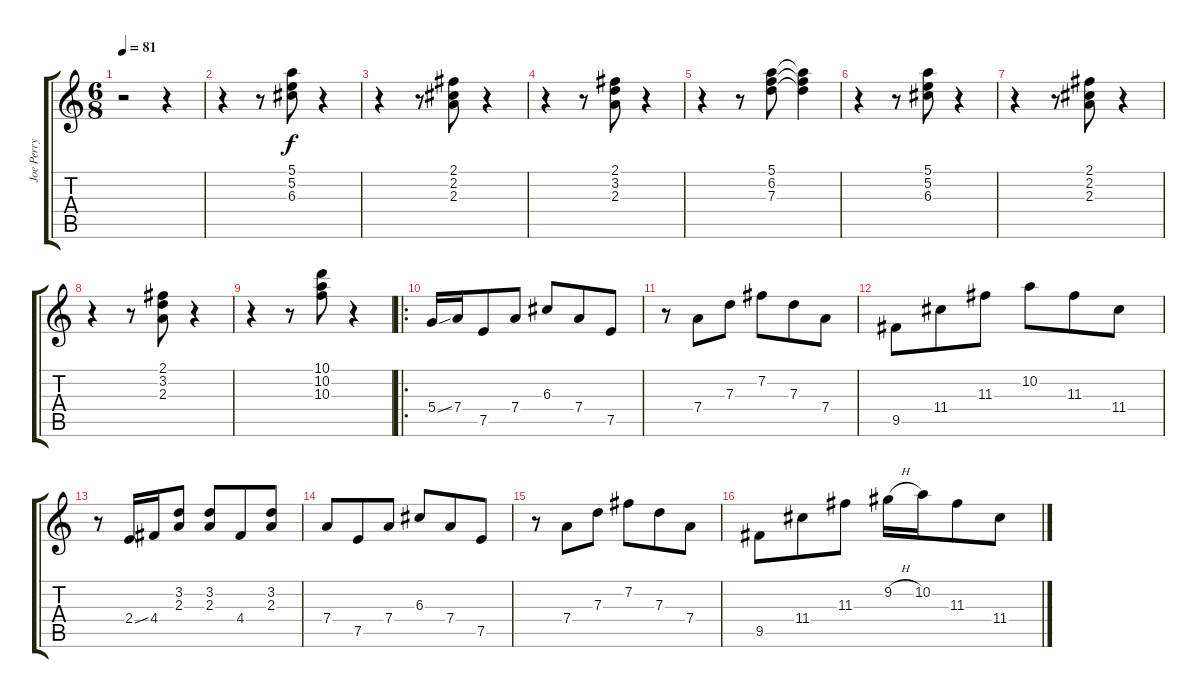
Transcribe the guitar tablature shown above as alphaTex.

\track ("Joe Perry " "Joe Perry ") {instrument electricguitarclean}
\staff {score tabs}
\tuning (E4 B3 G3 D3 A2 E2) {hide}
\ts (6 8)
\tempo 81
\clef g2
\ks c
r.2{dy f instrument electricguitarclean} r.4 |
r.4 r.8 (5.1 5.2 6.3).8 r.4 |
r.4 r.8 (2.1 2.2 2.3).8 r.4 |
r.4 r.8 (2.1 3.2 2.3).8 r.4 |
r.4 r.8 (5.1 6.2 7.3).8 (5.1{t} 6.2{t} 7.3{t}).4 |
r.4 r.8 (5.1 5.2 6.3).8 r.4 |
r.4 r.8 (2.1 2.2 2.3).8 r.4 |
r.4 r.8 (2.1 3.2 2.3).8 r.4 |
r.4 r.8 (10.1 10.2 10.3).8 r.4 |
\ro
5.4{ss}.16 7.4.16 7.5.8 7.4.8 6.3.8 7.4.8 7.5.8 |
r.8 7.4.8 7.3.8 7.2.8 7.3.8 7.4.8 |
9.5.8 11.4.8 11.3.8 10.2.8 11.3.8 11.4.8 |
r.8 2.4{ss}.16 4.4.16 (3.2 2.3).8 (3.2 2.3).8 4.4.8 (3.2 2.3).8 |
7.4.8 7.5.8 7.4.8 6.3.8 7.4.8 7.5.8 |
r.8 7.4.8 7.3.8 7.2.8 7.3.8 7.4.8 |
9.5.8 11.4.8 11.3.8 9.2{h}.16 10.2.16 11.3.8 11.4.8
